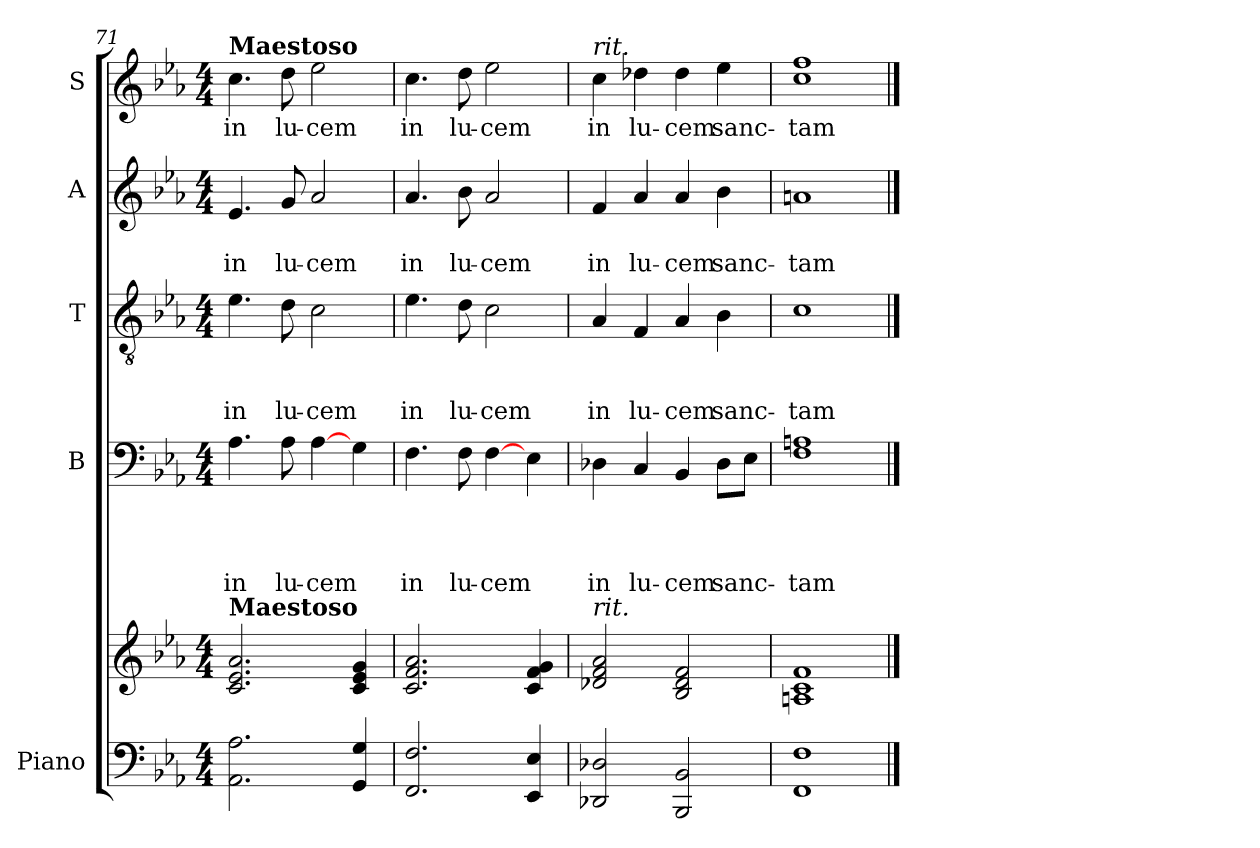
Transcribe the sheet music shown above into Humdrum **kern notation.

**kern	**kern	**kern	**text	**text	**text	**text	**kern	**text	**text	**text	**kern	**text	**text	**kern	**text
*part5	*part5	*part4	*part4	*part4	*part4	*part4	*part3	*part3	*part3	*part3	*part2	*part2	*part2	*part1	*part1
*staff6	*staff5	*staff4	*staff4	*staff4	*staff4	*staff4	*staff3	*staff3	*staff3	*staff3	*staff2	*staff2	*staff2	*staff1	*staff1
*I"Piano	*	*I"B	*	*	*	*	*I"T	*	*	*	*I"A	*	*	*I"S	*
*	*	*I'B	*	*	*	*	*I'T	*	*	*	*I'A	*	*	*I'S	*
!!LO:PB:g=z
*clefF4	*clefG2	*clefF4	*	*	*	*	*clefGv2	*	*	*	*clefG2	*	*	*clefG2	*
*k[b-e-a-]	*k[b-e-a-]	*k[b-e-a-]	*	*	*	*	*k[b-e-a-]	*	*	*	*k[b-e-a-]	*	*	*k[b-e-a-]	*
*c:	*c:	*c:	*	*	*	*	*c:	*	*	*	*c:	*	*	*c:	*
*M4/4	*M4/4	*M4/4	*	*	*	*	*M4/4	*	*	*	*M4/4	*	*	*M4/4	*
=71	=71	=71	=71	=71	=71	=71	=71	=71	=71	=71	=71	=71	=71	=71	=71
!	!	!	!	!	!	!	!	!	!	!	!	!	!	!LO:TX:a:B:t=Maestoso	!
!	!LO:TX:a:B:t=Maestoso	!	!	!	!	!	!	!	!	!	!	!	!	!	!
!	!	!	!	!	!	!LO:LY:b	!	!	!	!LO:LY:b	!	!	!LO:LY:b	!	!LO:LY:b
2.AA-\ 2.A-\	2.c/ 2.e-/ 2.a-/	4.A-\	.	.	.	in	4.e-\	.	.	in	4.e-/	.	in	4.cc\	in
!	!	!	!	!	!	!LO:LY:b	!	!	!	!LO:LY:b	!	!	!LO:LY:b	!	!LO:LY:b
.	.	8A-\	.	.	.	lu-	8d\	.	.	lu-	8g/	.	lu-	8dd\	lu-
!	!	!	!	!	!	!LO:LY:b	!	!	!	!LO:LY:b	!	!	!LO:LY:b	!	!LO:LY:b
.	.	[4A-\	.	.	.	-cem	2c\	.	.	-cem	2a-/	.	-cem	2ee-\	-cem
4GG/ 4G/	4c/ 4e-/ 4g/	4G\	.	.	.	.	.	.	.	.	.	.	.	.	.
=72	=72	=72	=72	=72	=72	=72	=72	=72	=72	=72	=72	=72	=72	=72	=72
!	!	!	!	!	!	!LO:LY:b	!	!	!	!LO:LY:b	!	!	!LO:LY:b	!	!LO:LY:b
2.FF/ 2.F/	2.c/ 2.f/ 2.a-/	4.F\	.	.	.	in	4.e-\	.	.	in	4.a-/	.	in	4.cc\	in
!	!	!	!	!	!	!LO:LY:b	!	!	!	!LO:LY:b	!	!	!LO:LY:b	!	!LO:LY:b
.	.	8F\	.	.	.	lu-	8d\	.	.	lu-	8b-\	.	lu-	8dd\	lu-
!	!	!	!	!	!	!LO:LY:b	!	!	!	!LO:LY:b	!	!	!LO:LY:b	!	!LO:LY:b
.	.	[4F\	.	.	.	-cem	2c\	.	.	-cem	2a-/	.	-cem	2ee-\	-cem
4EE-/ 4E-/	4c/ 4f/ 4g/	4E-\	.	.	.	.	.	.	.	.	.	.	.	.	.
=73	=73	=73	=73	=73	=73	=73	=73	=73	=73	=73	=73	=73	=73	=73	=73
!	!	!	!	!	!	!	!	!	!	!	!	!	!	!LO:TX:a:i:t=rit.	!
!	!LO:TX:a:i:t=rit.	!	!	!	!	!	!	!	!	!	!	!	!	!	!
!	!	!	!	!	!	!LO:LY:b	!	!	!	!LO:LY:b	!	!	!LO:LY:b	!	!LO:LY:b
2DD-X/ 2D-X/	2d-X/ 2f/ 2a-/	4D-X\	.	.	.	in	4A-/	.	.	in	4f/	.	in	4cc\	in
!	!	!	!	!	!	!LO:LY:b	!	!	!	!LO:LY:b	!	!	!LO:LY:b	!	!LO:LY:b
.	.	4C/	.	.	.	lu-	4F/	.	.	lu-	4a-/	.	lu-	4dd-X\	lu-
!	!	!	!	!	!	!LO:LY:b	!	!	!	!LO:LY:b	!	!	!LO:LY:b	!	!LO:LY:b
2BBB-/ 2BB-/	2B-/ 2d-/ 2f/	4BB-/	.	.	.	-cem	4A-/	.	.	-cem	4a-/	.	-cem	4dd-\	-cem
!	!	!	!	!	!	!LO:LY:b	!	!	!	!LO:LY:b	!	!	!LO:LY:b	!	!LO:LY:b
.	.	8D-\L	.	.	.	sanc-	4B-\	.	.	sanc-	4b-\	.	sanc-	4ee-\	sanc-
.	.	8E-\J	.	.	.	.	.	.	.	.	.	.	.	.	.
=74	=74	=74	=74	=74	=74	=74	=74	=74	=74	=74	=74	=74	=74	=74	=74
!	!	!	!	!	!	!LO:LY:b	!	!	!	!LO:LY:b	!	!	!LO:LY:b	!	!LO:LY:b
1FF 1F	1An 1c 1f	1F 1An	.	.	.	-tam	1c	.	.	-tam	1an	.	-tam	1cc 1ff	-tam
==	==	==	==	==	==	==	==	==	==	==	==	==	==	==	==
*-	*-	*-	*-	*-	*-	*-	*-	*-	*-	*-	*-	*-	*-	*-	*-
